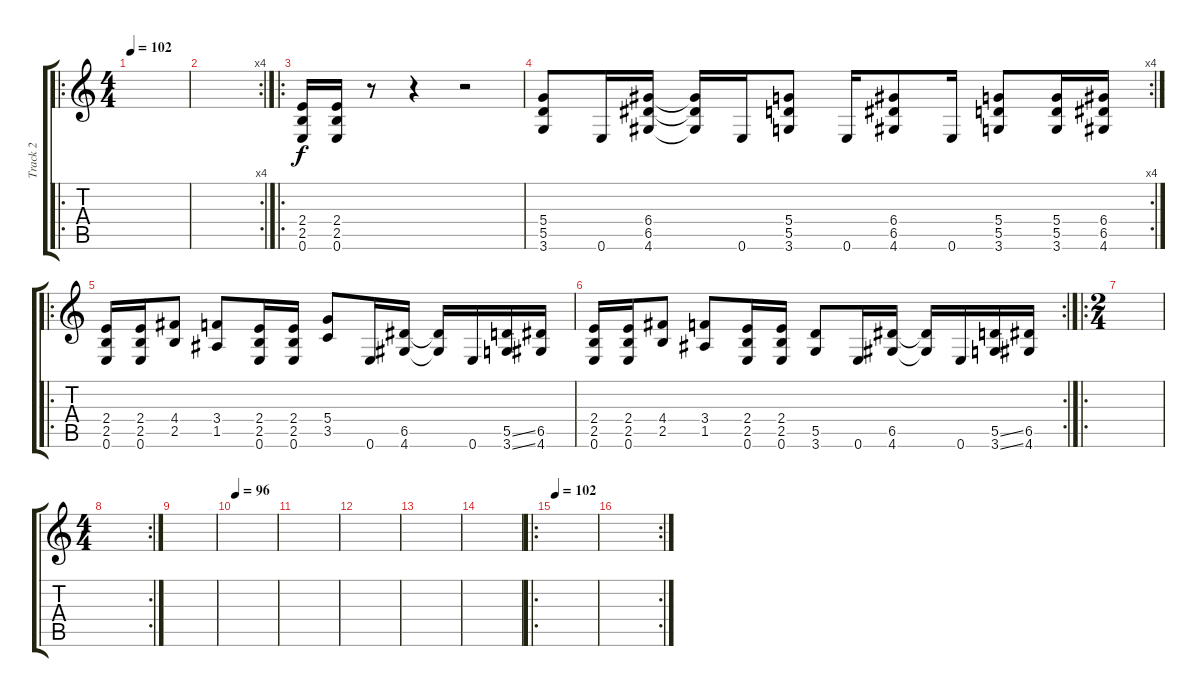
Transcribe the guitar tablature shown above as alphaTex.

\track ("Track 2" "Track 2") {instrument distortionguitar}
\staff {score tabs}
\tuning (E4 B3 G3 D3 A2 E2) {hide}
\ro
\ts (4 4)
\tempo 102
\clef g2
\ks c
|
\rc 4
|
\ro
(2.4 2.5 0.6).16 (2.4 2.5 0.6).16 r.8 r.4 r.2 |
\rc 4
(5.4 5.5 3.6).8 0.6.16 (6.4 6.5 4.6).16 (6.4{t} 6.5{t} 4.6{t}).16 0.6.16 (5.4 5.5 3.6).8 0.6.16 (6.4 6.5 4.6).8 0.6.16 (5.4 5.5 3.6).8 (5.4 5.5 3.6).16 (6.4 6.5 4.6).16 |
\ro
(2.4 2.5 0.6).16 (2.4 2.5 0.6).16 (4.4 2.5).8 (3.4 1.5).8 (2.4 2.5 0.6).16 (2.4 2.5 0.6).16 (5.4 3.5).8 0.6.16 (6.5 4.6).16 (6.5{t} 4.6{t}).16 0.6.16 (5.5{ss} 3.6{ss}).16 (6.5 4.6).16 |
\rc 2
(2.4 2.5 0.6).16 (2.4 2.5 0.6).16 (4.4 2.5).8 (3.4 1.5).8 (2.4 2.5 0.6).16 (2.4 2.5 0.6).16 (5.5 3.6).8 0.6.16 (6.5 4.6).16 (6.5{t} 4.6{t}).16 0.6.16 (5.5{ss} 3.6{ss}).16 (6.5 4.6).16 |
\ro
\ts (2 4)
|
\rc 2
\ts (4 4)
|
|
\tempo 96
|
|
|
|
|
\ro
\tempo 102
|
\rc 2
